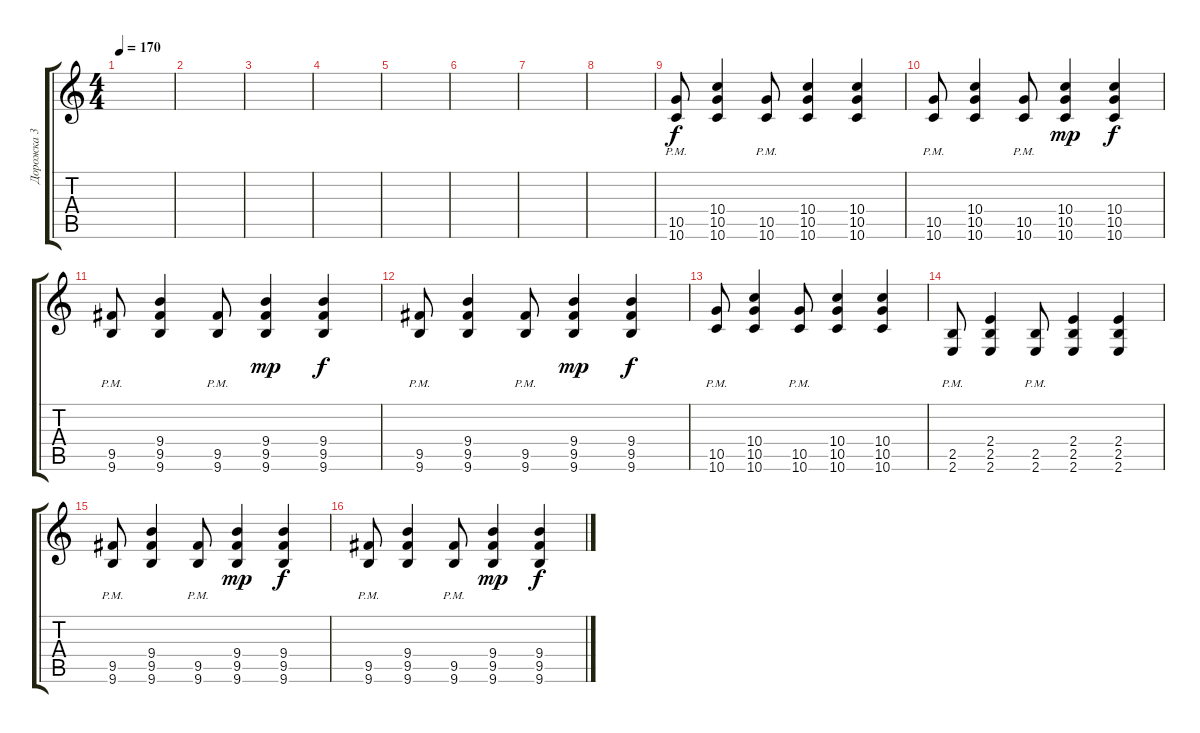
\track ("Дорожка 3" "Дорожка 3") {instrument overdrivenguitar}
\staff {score tabs}
\tuning (E4 B3 G3 D3 A2 D2) {hide}
\ts (4 4)
\tempo 170
\clef g2
\ks c
|
|
|
|
|
|
|
|
(10.5{pm} 10.6{pm}).8 (10.4 10.5 10.6).4 (10.5{pm} 10.6{pm}).8 (10.4 10.5 10.6).4 (10.4 10.5 10.6).4 |
(10.5{pm} 10.6{pm}).8 (10.4 10.5 10.6).4 (10.5{pm} 10.6{pm}).8 (10.4 10.5 10.6).4{dy mp} (10.4 10.5 10.6).4{dy f} |
(9.5{pm} 9.6{pm}).8 (9.4 9.5 9.6).4 (9.5{pm} 9.6{pm}).8 (9.4 9.5 9.6).4{dy mp} (9.4 9.5 9.6).4{dy f} |
(9.5{pm} 9.6{pm}).8 (9.4 9.5 9.6).4 (9.5{pm} 9.6{pm}).8 (9.4 9.5 9.6).4{dy mp} (9.4 9.5 9.6).4{dy f} |
(10.5{pm} 10.6{pm}).8 (10.4 10.5 10.6).4 (10.5{pm} 10.6{pm}).8 (10.4 10.5 10.6).4 (10.4 10.5 10.6).4 |
(2.5{pm} 2.6{pm}).8 (2.4 2.5 2.6).4 (2.5{pm} 2.6{pm}).8 (2.4 2.5 2.6).4 (2.4 2.5 2.6).4 |
(9.5{pm} 9.6{pm}).8 (9.4 9.5 9.6).4 (9.5{pm} 9.6{pm}).8 (9.4 9.5 9.6).4{dy mp} (9.4 9.5 9.6).4{dy f} |
(9.5{pm} 9.6{pm}).8 (9.4 9.5 9.6).4 (9.5{pm} 9.6{pm}).8 (9.4 9.5 9.6).4{dy mp} (9.4 9.5 9.6).4{dy f}
